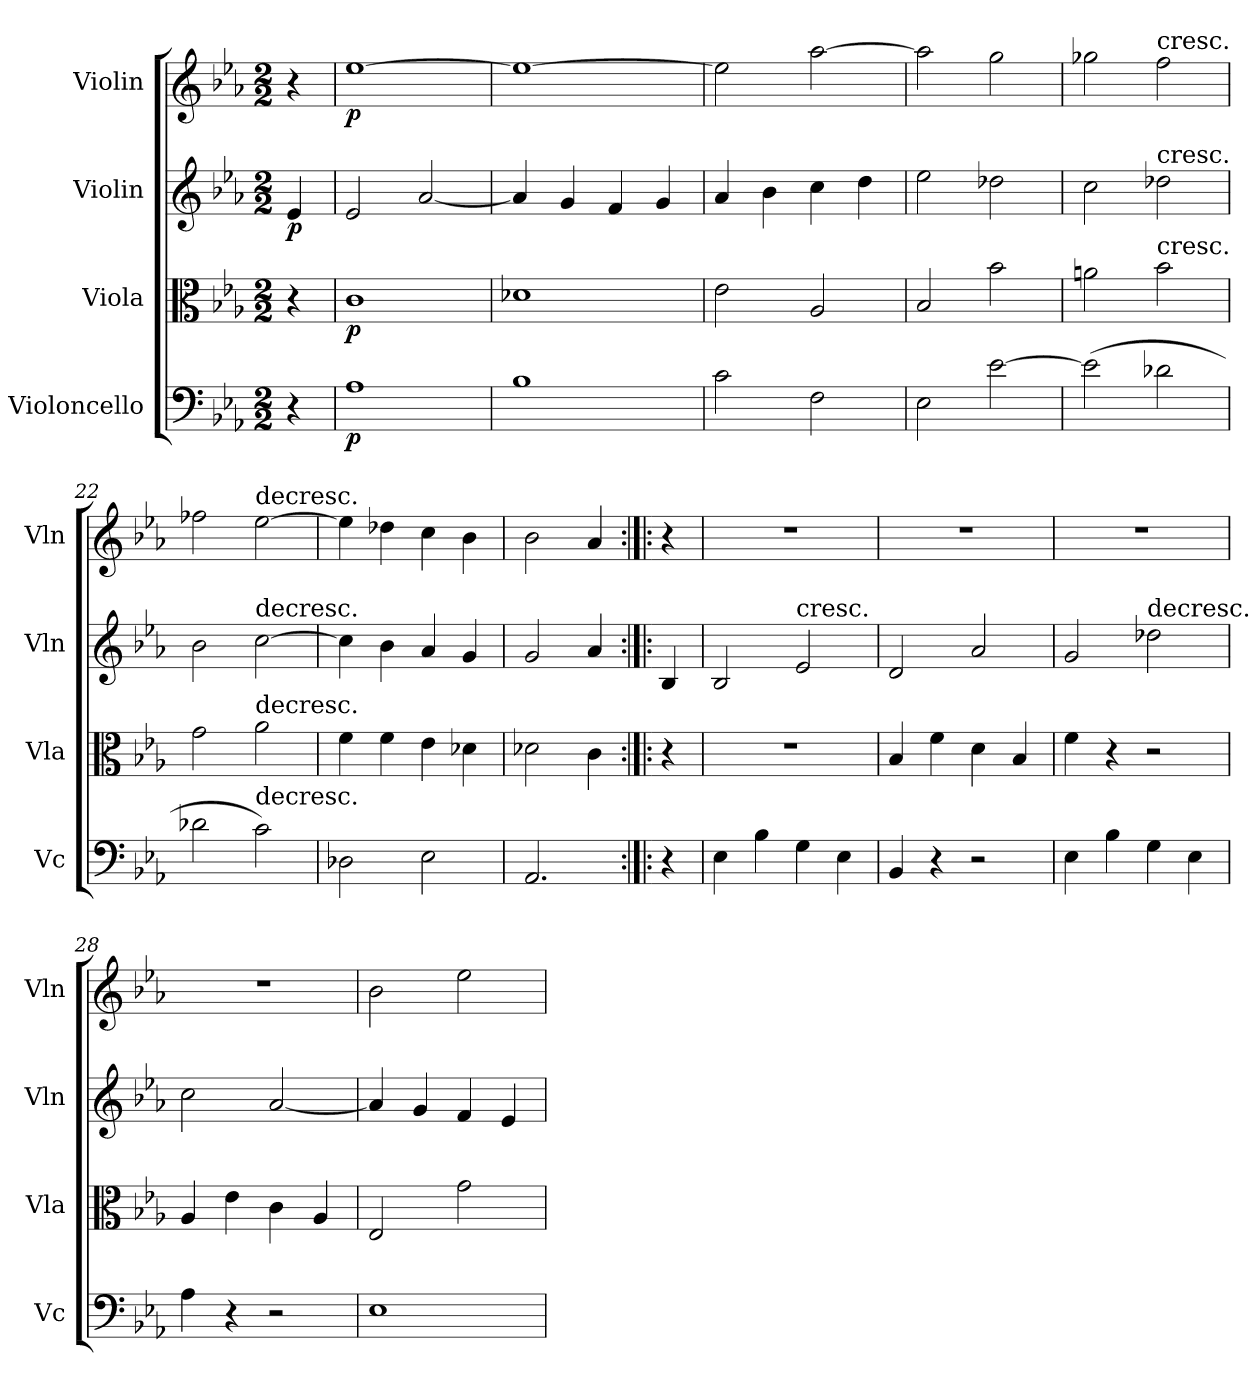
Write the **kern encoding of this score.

**kern	**dynam	**kern	**dynam	**kern	**dynam	**kern	**dynam
*part4	*part4	*part3	*part3	*part2	*part2	*part1	*part1
*staff4	*staff4	*staff3	*staff3	*staff2	*staff2	*staff1	*staff1
*I"Violoncello	*	*I"Viola	*	*I"Violin	*	*I"Violin	*
*I'Vc	*	*I'Vla	*	*I'Vln	*	*I'Vln	*
*clefF4	*	*clefC3	*	*clefG2	*	*clefG2	*
*k[b-e-a-]	*	*k[b-e-a-]	*	*k[b-e-a-]	*	*k[b-e-a-]	*
*c:	*	*c:	*	*c:	*	*c:	*
*M2/2	*	*M2/2	*	*M2/2	*	*M2/2	*
=	=	=	=	=	=	=	=
4r	.	4r	.	4e-/	p	4r	.
=17	=17	=17	=17	=17	=17	=17	=17
1A-	p	1c	p	2e-/	.	[1ee-	p
.	.	.	.	[2a-/	.	.	.
=18	=18	=18	=18	=18	=18	=18	=18
1B-	.	1d-X	.	4a-/]	.	1ee-_	.
.	.	.	.	4g/	.	.	.
.	.	.	.	4f/	.	.	.
.	.	.	.	4g/	.	.	.
=19	=19	=19	=19	=19	=19	=19	=19
2c\	.	2e-\	.	4a-/	.	2ee-\]	.
.	.	.	.	4b-\	.	.	.
2F\	.	2A-/	.	4cc\	.	[2aa-\	.
.	.	.	.	4dd\	.	.	.
=20	=20	=20	=20	=20	=20	=20	=20
2E-\	.	2B-/	.	2ee-\	.	2aa-\]	.
[2e-\	.	2b-\	.	2dd-X\	.	2gg\	.
=21	=21	=21	=21	=21	=21	=21	=21
(2e-\]	.	2an\	.	2cc\	.	2gg-X\	.
!	!	!	!	!	!	!LO:TX:t=cresc.	!
!	!	!	!	!LO:TX:t=cresc.	!	!	!
!	!	!LO:TX:t=cresc.	!	!	!	!	!
2d-X\	.	2b-\	.	2dd-X\	.	2ff\	.
=22	=22	=22	=22	=22	=22	=22	=22
2d-X\	.	2g\	.	2b-\	.	2ff-X\	.
!	!	!	!	!	!	!LO:TX:t=decresc.	!
!	!	!	!	!LO:TX:t=decresc.	!	!	!
!	!	!LO:TX:t=decresc.	!	!	!	!	!
!LO:TX:t=decresc.	!	!	!	!	!	!	!
2c\)	.	2a-\	.	[2cc\	.	[2ee-\	.
=23	=23	=23	=23	=23	=23	=23	=23
2D-X\	.	4f\	.	4cc\]	.	4ee-\]	.
.	.	4f\	.	4b-\	.	4dd-X\	.
2E-\	.	4e-\	.	4a-/	.	4cc\	.
.	.	4d-X\	.	4g/	.	4b-\	.
=24	=24	=24	=24	=24	=24	=24	=24
2.AA-/	.	2d-X\	.	2g/	.	2b-\	.
.	.	4c\	.	4a-/	.	4a-/	.
=:|!|:	=:|!|:	=:|!|:	=:|!|:	=:|!|:	=:|!|:	=:|!|:	=:|!|:
4r	.	4r	.	4B-/	.	4r	.
=25	=25	=25	=25	=25	=25	=25	=25
4E-\	.	1r	.	2B-/	.	1r	.
4B-\	.	.	.	.	.	.	.
!	!	!	!	!LO:TX:t=cresc.	!	!	!
4G\	.	.	.	2e-/	.	.	.
4E-\	.	.	.	.	.	.	.
=26	=26	=26	=26	=26	=26	=26	=26
4BB-/	.	4B-/	.	2d/	.	1r	.
4r	.	4f\	.	.	.	.	.
2r	.	4d\	.	2a-/	.	.	.
.	.	4B-/	.	.	.	.	.
=27	=27	=27	=27	=27	=27	=27	=27
4E-\	.	4f\	.	2g/	.	1r	.
4B-\	.	4r	.	.	.	.	.
!	!	!	!	!LO:TX:t=decresc.	!	!	!
4G\	.	2r	.	2dd-X\	.	.	.
4E-\	.	.	.	.	.	.	.
=28	=28	=28	=28	=28	=28	=28	=28
4A-\	.	4A-/	.	2cc\	.	1r	.
4r	.	4e-\	.	.	.	.	.
2r	.	4c\	.	[2a-/	.	.	.
.	.	4A-/	.	.	.	.	.
=29	=29	=29	=29	=29	=29	=29	=29
1E-	.	2E-/	.	4a-/]	.	2b-\	.
.	.	.	.	4g/	.	.	.
.	.	2g\	.	4f/	.	2ee-\	.
.	.	.	.	4e-/	.	.	.
=	=	=	=	=	=	=	=
*-	*-	*-	*-	*-	*-	*-	*-
